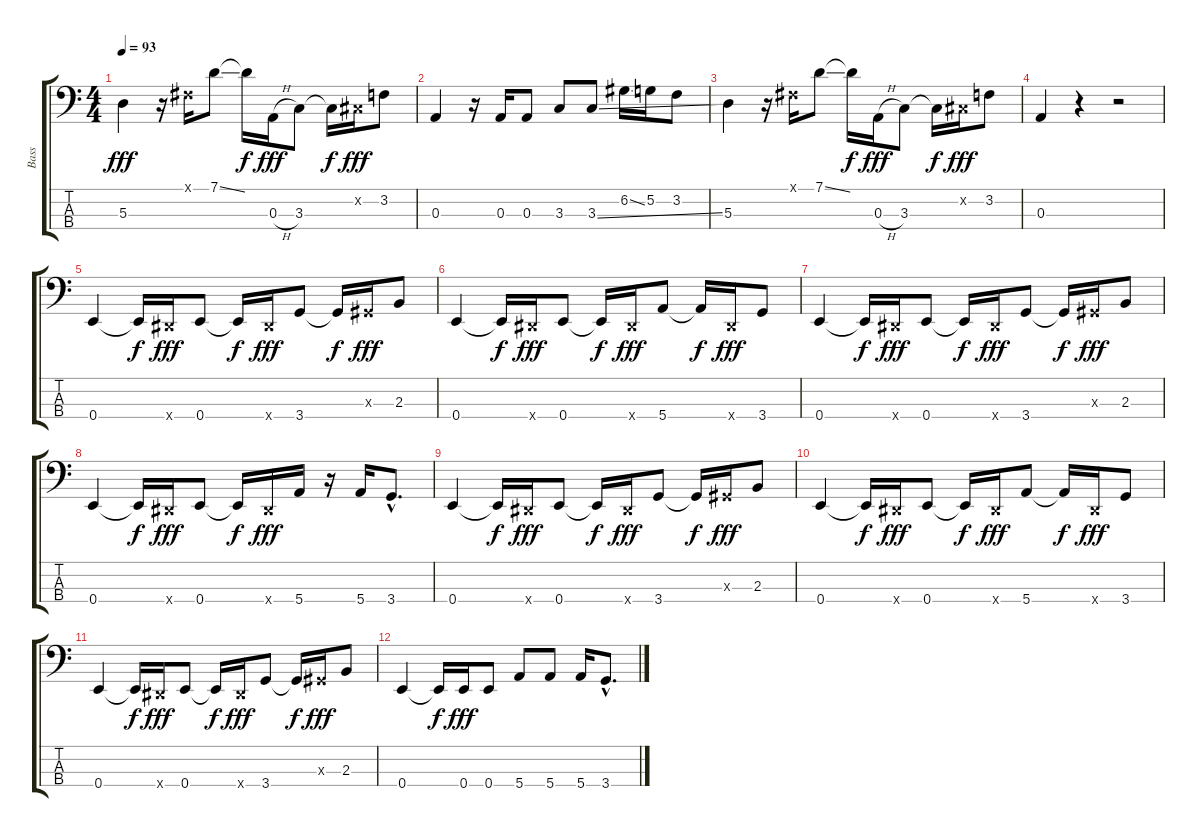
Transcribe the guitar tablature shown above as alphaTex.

\track ("Bass" "Bass") {instrument electricbassfinger}
\staff {score tabs}
\tuning (G2 D2 A1 E1) {hide}
\ts (4 4)
\tempo 93
\clef f4
\ks c
5.3.4{dy fff} r.16 -1.1{x}.16 7.1{ss}.8 7.1{t}.16{dy f} 0.3{h}.16{dy fff} 3.3.8 3.3{t}.16{dy f} -1.2{x}.16{dy fff} 3.2.8 |
0.3.4 r.16 0.3.16 0.3.8 3.3.8 3.3{ss}.8 6.2{ss}.16 5.2.16 3.2.8 |
5.3.4 r.16 -1.1{x}.16 7.1{ss}.8 7.1{t}.16{dy f} 0.3{h}.16{dy fff} 3.3.8 3.3{t}.16{dy f} -1.2{x}.16{dy fff} 3.2.8 |
0.3.4 r.4 r.2 |
0.4.4 0.4{t}.16{dy f} -1.4{x}.16{dy fff} 0.4.8 0.4{t}.16{dy f} -1.4{x}.16{dy fff} 3.4.8 3.4{t}.16{dy f} -1.3{x}.16{dy fff} 2.3.8 |
0.4.4 0.4{t}.16{dy f} -1.4{x}.16{dy fff} 0.4.8 0.4{t}.16{dy f} -1.4{x}.16{dy fff} 5.4.8 5.4{t}.16{dy f} -1.4{x}.16{dy fff} 3.4.8 |
0.4.4 0.4{t}.16{dy f} -1.4{x}.16{dy fff} 0.4.8 0.4{t}.16{dy f} -1.4{x}.16{dy fff} 3.4.8 3.4{t}.16{dy f} -1.3{x}.16{dy fff} 2.3.8 |
0.4.4 0.4{t}.16{dy f} -1.4{x}.16{dy fff} 0.4.8 0.4{t}.16{dy f} -1.4{x}.16{dy fff} 5.4.16 r.16 5.4.16 3.4{hac}.8{d} |
0.4.4 0.4{t}.16{dy f} -1.4{x}.16{dy fff} 0.4.8 0.4{t}.16{dy f} -1.4{x}.16{dy fff} 3.4.8 3.4{t}.16{dy f} -1.3{x}.16{dy fff} 2.3.8 |
0.4.4 0.4{t}.16{dy f} -1.4{x}.16{dy fff} 0.4.8 0.4{t}.16{dy f} -1.4{x}.16{dy fff} 5.4.8 5.4{t}.16{dy f} -1.4{x}.16{dy fff} 3.4.8 |
0.4.4 0.4{t}.16{dy f} -1.4{x}.16{dy fff} 0.4.8 0.4{t}.16{dy f} -1.4{x}.16{dy fff} 3.4.8 3.4{t}.16{dy f} -1.3{x}.16{dy fff} 2.3.8 |
0.4.4 0.4{t}.16{dy f} 0.4.16{dy fff} 0.4.8 5.4.8 5.4.8 5.4.16 3.4{hac}.8{d}
